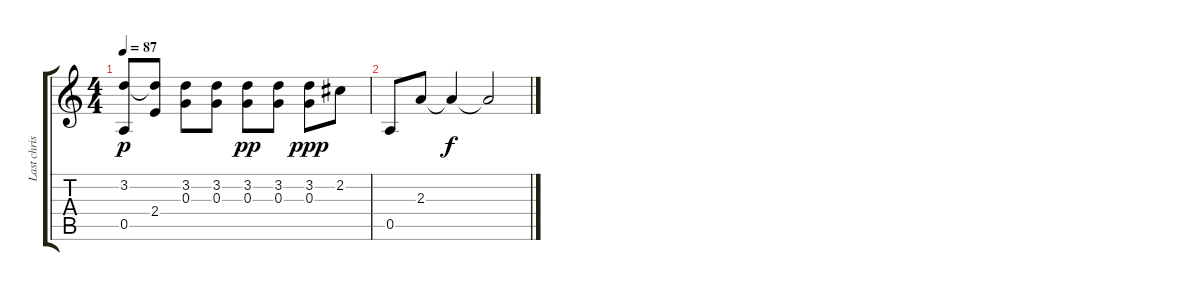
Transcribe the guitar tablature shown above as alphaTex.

\track ("Last christmas" "Last chris") {instrument acousticguitarnylon}
\staff {score tabs}
\tuning (D4 B3 G3 D3 A2 D2) {hide}
\ts (4 4)
\tempo 87
\clef g2
\ks c
(3.2 0.5).8{dy p} (3.2{t} 2.4).8 (3.2 0.3).8 (3.2 0.3).8 (3.2 0.3).8{dy pp} (3.2 0.3).8 (3.2 0.3).8{dy ppp} 2.2.8 |
0.5.8 2.3.8 2.3{t}.4{dy f} 2.3{t}.2
